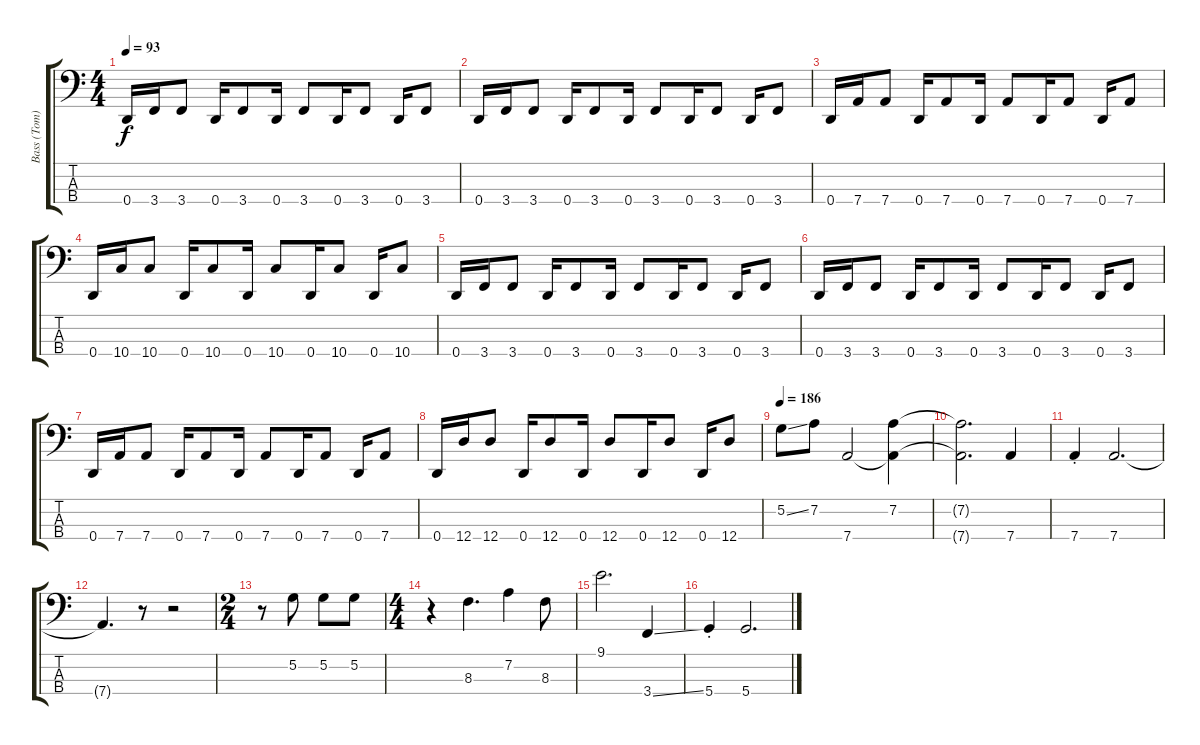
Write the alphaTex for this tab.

\track ("Bass (Tom)" "Bass (Tom)") {instrument electricbassfinger}
\staff {score tabs}
\tuning (G2 D2 A1 D1) {hide}
\ts (4 4)
\tempo 93
\clef f4
\ks c
0.4.16{dy f} 3.4.16 3.4.8 0.4.16 3.4.8 0.4.16 3.4.8 0.4.16 3.4.8 0.4.16 3.4.8 |
0.4.16 3.4.16 3.4.8 0.4.16 3.4.8 0.4.16 3.4.8 0.4.16 3.4.8 0.4.16 3.4.8 |
0.4.16 7.4.16 7.4.8 0.4.16 7.4.8 0.4.16 7.4.8 0.4.16 7.4.8 0.4.16 7.4.8 |
0.4.16 10.4.16 10.4.8 0.4.16 10.4.8 0.4.16 10.4.8 0.4.16 10.4.8 0.4.16 10.4.8 |
0.4.16 3.4.16 3.4.8 0.4.16 3.4.8 0.4.16 3.4.8 0.4.16 3.4.8 0.4.16 3.4.8 |
0.4.16 3.4.16 3.4.8 0.4.16 3.4.8 0.4.16 3.4.8 0.4.16 3.4.8 0.4.16 3.4.8 |
0.4.16 7.4.16 7.4.8 0.4.16 7.4.8 0.4.16 7.4.8 0.4.16 7.4.8 0.4.16 7.4.8 |
0.4.16 12.4.16 12.4.8 0.4.16 12.4.8 0.4.16 12.4.8 0.4.16 12.4.8 0.4.16 12.4.8 |
\tempo 186
5.2{ss}.8 7.2.8 7.4.2 (7.2 7.4{t}).4 |
(7.2{t} 7.4{t}).2{d} 7.4.4 |
7.4{st}.4 7.4.2{d} |
7.4{t}.4{d} r.8 r.2 |
\ts (2 4)
r.8 5.2.8 5.2.8 5.2.8 |
\ts (4 4)
r.4 8.3.4{d} 7.2.4 8.3.8 |
9.1.2{d} 3.4{ss}.4 |
5.4{st}.4 5.4.2{d}
